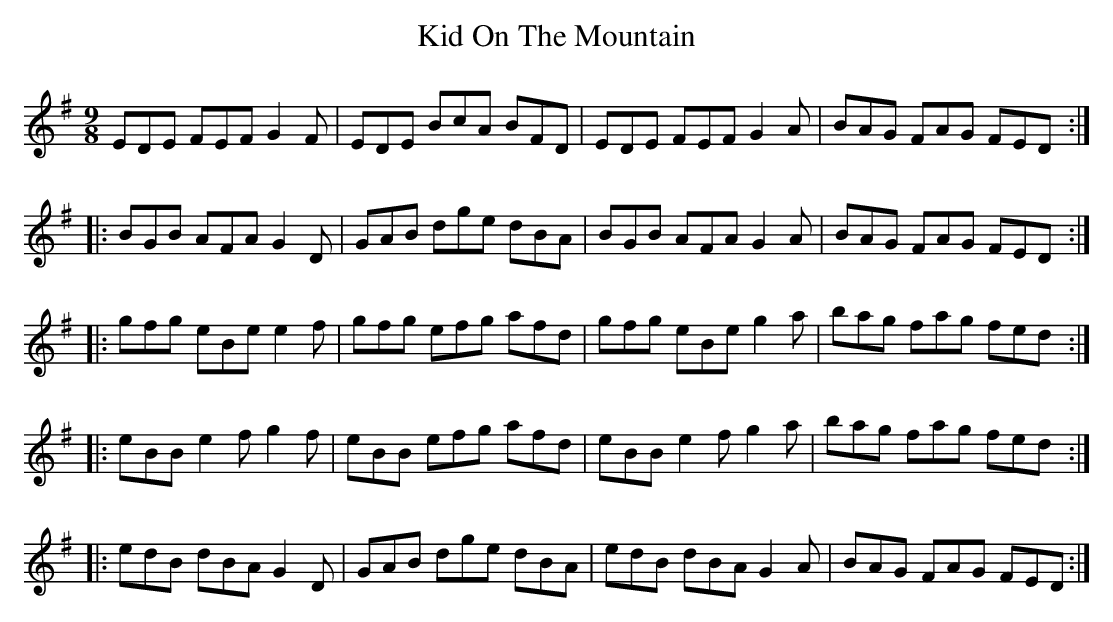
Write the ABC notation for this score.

X:1
T:Kid On The Mountain
M:9/8
L:1/8
K:Emin
EDE FEF G2F | EDE BcA BFD | EDE FEF G2A | BAG FAG FED ::
BGB AFA G2D | GAB dge dBA | BGB AFA G2A | BAG FAG FED ::
gfg eBe e2f | gfg efg afd | gfg eBe g2a | bag fag fed ::
eBB e2f g2f | eBB efg afd | eBB e2f g2a | bag fag fed ::
edB dBA G2D | GAB dge dBA | edB dBA G2A | BAG FAG FED :|
